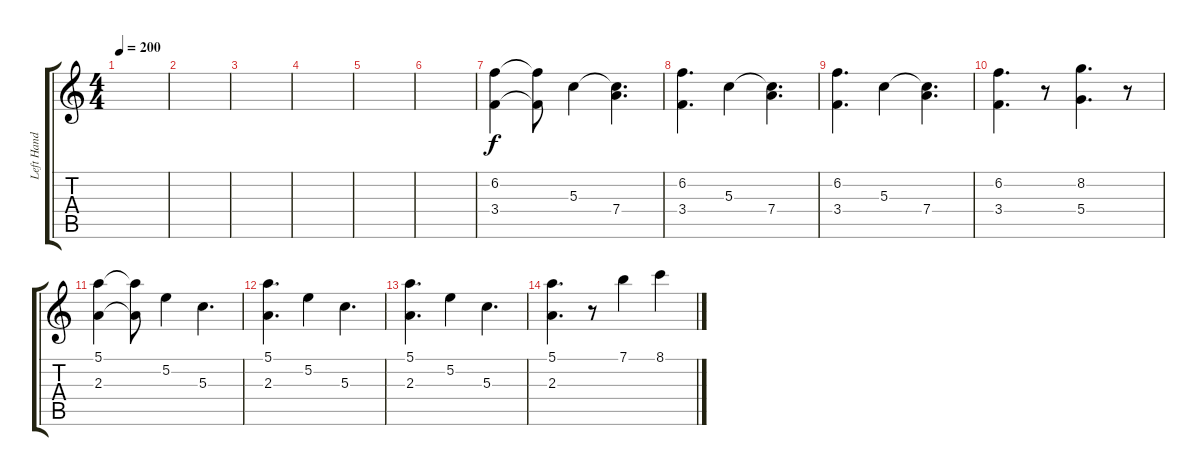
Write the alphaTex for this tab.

\track ("Left Hand (MIDI)" "Left Hand ") {instrument electricguitarjazz}
\staff {score tabs}
\tuning (E4 B3 G3 D3 A2 E2) {hide}
\ts (4 4)
\tempo 200
\clef g2
\ks c
|
|
|
|
|
|
(6.2 3.4).4 (6.2{t} 3.4{t}).8 5.3.4 (5.3{t} 7.4).4{d} |
(6.2 3.4).4{d} 5.3.4 (5.3{t} 7.4).4{d} |
(6.2 3.4).4{d} 5.3.4 (5.3{t} 7.4).4{d} |
(6.2 3.4).4{d} r.8 (8.2 5.4).4{d} r.8 |
(5.1 2.3).4 (5.1{t} 2.3{t}).8 5.2.4 5.3.4{d} |
(5.1 2.3).4{d} 5.2.4 5.3.4{d} |
(5.1 2.3).4{d} 5.2.4 5.3.4{d} |
(5.1 2.3).4{d} r.8 7.1.4 8.1.4
